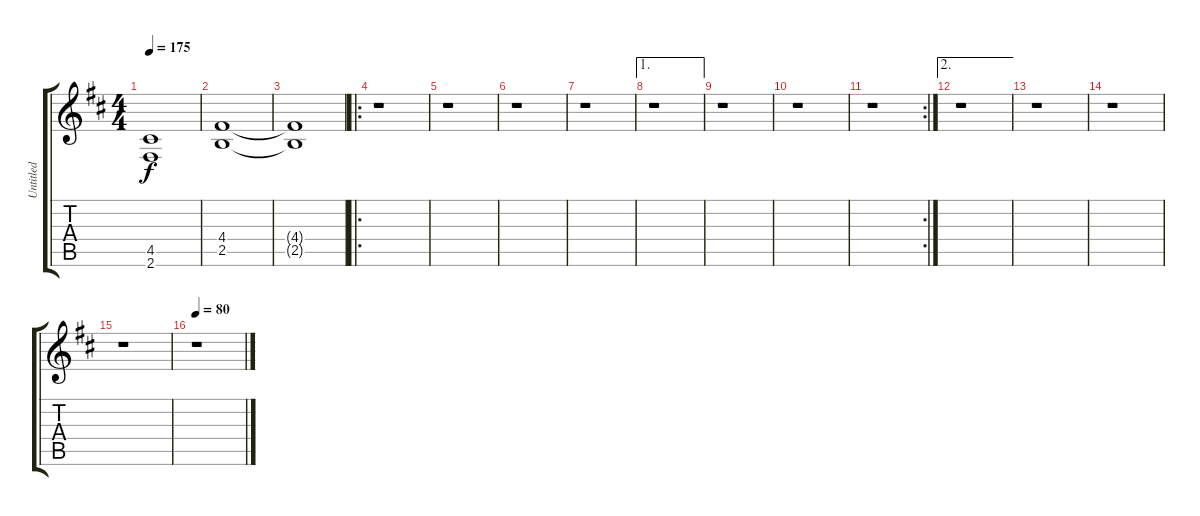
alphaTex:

\track ("Untitled" "Untitled") {instrument distortionguitar}
\staff {score tabs}
\tuning (E4 B3 G3 D3 A2 E2) {hide}
\ts (4 4)
\tempo 175
\clef g2
\ks d
(4.5{t} 2.6{t}).1{dy f} |
(4.4 2.5).1 |
(4.4{t} 2.5{t}).1 |
\ro
r.1 |
r.1 |
r.1 |
r.1 |
\ae 1
r.1 |
r.1 |
r.1 |
\rc 2
r.1 |
\ae 2
r.1 |
r.1 |
r.1 |
r.1 |
\tempo 80
r.1
